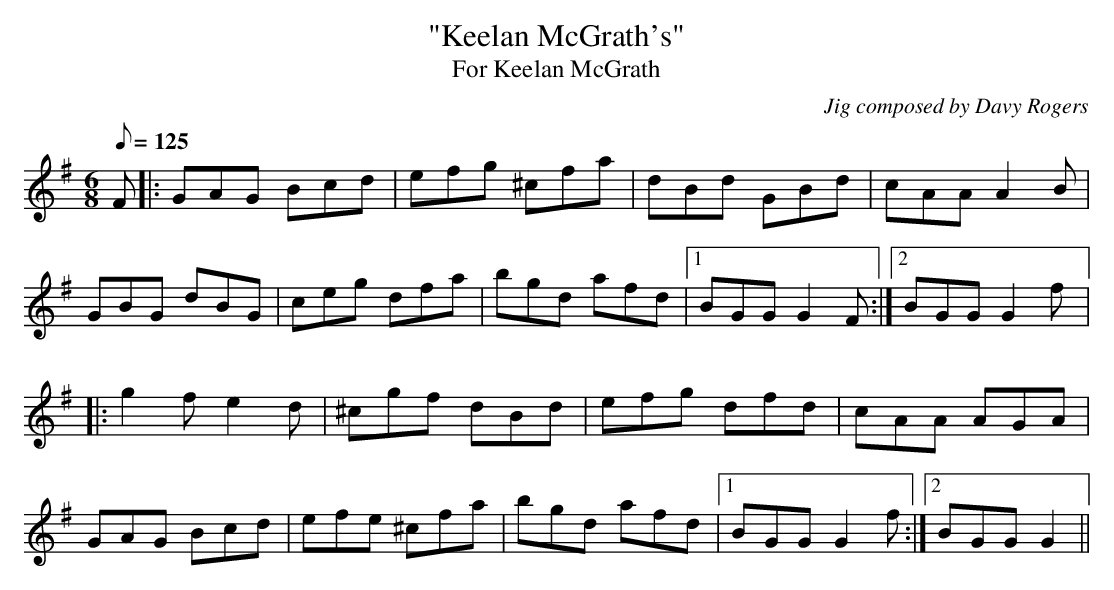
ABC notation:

X:1
T:"Keelan McGrath's"
T:For Keelan McGrath
C:Jig composed by Davy Rogers
L:1/8
Q:125
M:6/8
K:G
F |: GAG Bcd | efg ^cfa | dBd GBd | cAA A2B |
GBG dBG | ceg dfa | bgd afd |1 BGG G2F :|2 BGG G2f |:
g2f e2d | ^cgf dBd | efg dfd | cAA AGA |
GAG Bcd | efe ^cfa | bgd afd |1 BGG G2f :|2 BGG G2 ||
